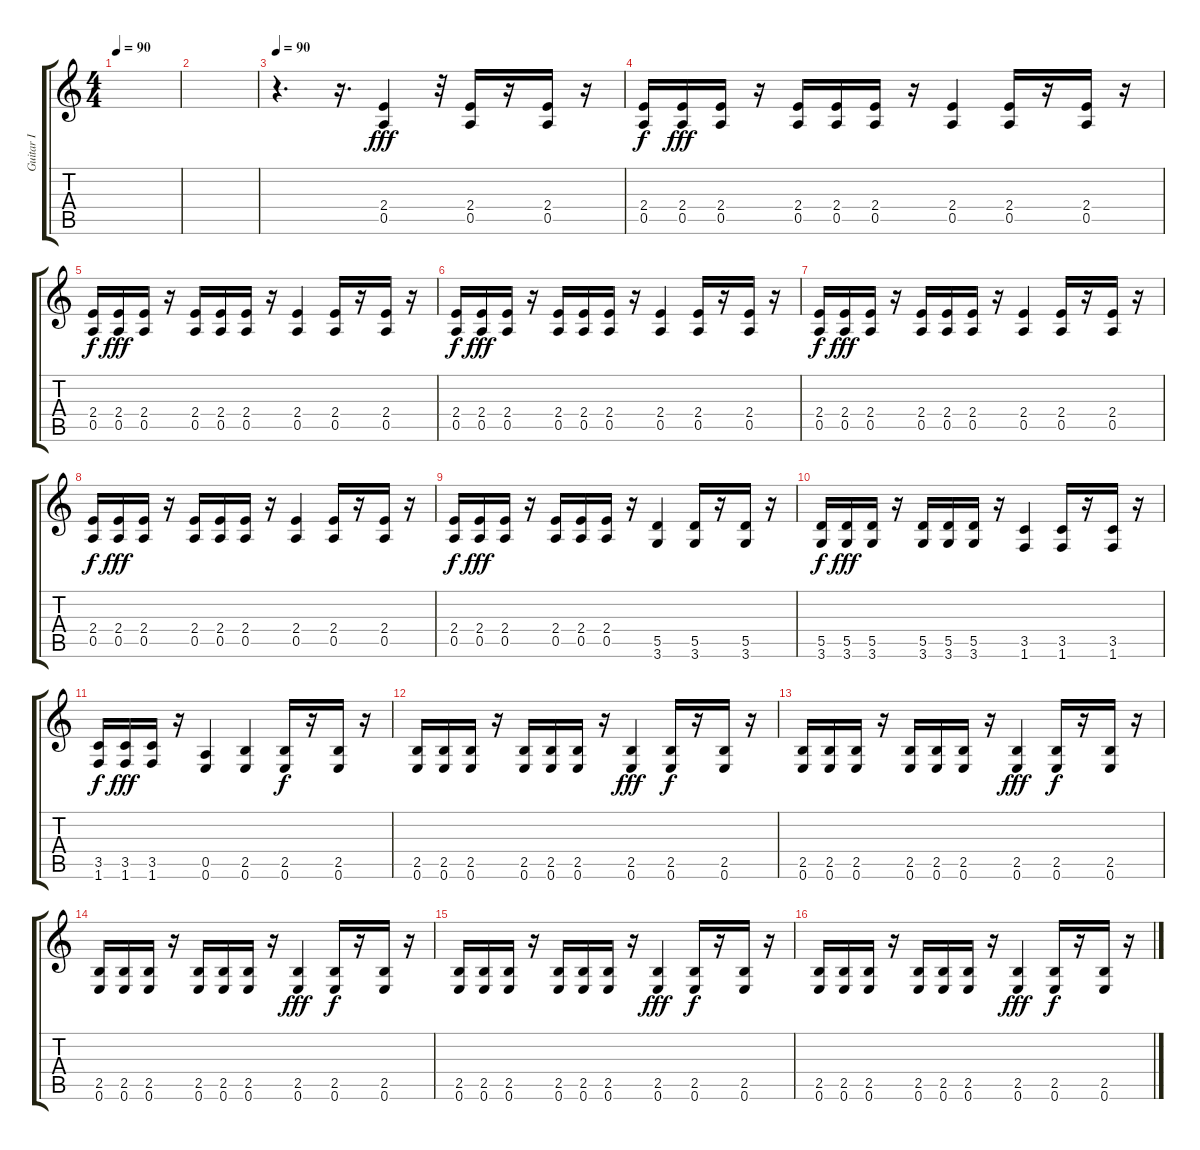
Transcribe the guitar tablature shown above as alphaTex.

\track ("Guitar I" "Guitar I") {instrument distortionguitar}
\staff {score tabs}
\tuning (E4 B3 G3 D3 A2 E2) {hide}
\ts (4 4)
\tempo 90
\clef g2
\ks c
|
|
\tempo 90
r.4{d} r.16{d} (2.4 0.5).4{dy fff} r.32 (2.4 0.5).16 r.16 (2.4 0.5).16 r.16 |
(2.4 0.5).16{dy f} (2.4 0.5).16{dy fff} (2.4 0.5).16 r.16 (2.4 0.5).16 (2.4 0.5).16 (2.4 0.5).16 r.16 (2.4 0.5).4 (2.4 0.5).16 r.16 (2.4 0.5).16 r.16 |
(2.4 0.5).16{dy f} (2.4 0.5).16{dy fff} (2.4 0.5).16 r.16 (2.4 0.5).16 (2.4 0.5).16 (2.4 0.5).16 r.16 (2.4 0.5).4 (2.4 0.5).16 r.16 (2.4 0.5).16 r.16 |
(2.4 0.5).16{dy f} (2.4 0.5).16{dy fff} (2.4 0.5).16 r.16 (2.4 0.5).16 (2.4 0.5).16 (2.4 0.5).16 r.16 (2.4 0.5).4 (2.4 0.5).16 r.16 (2.4 0.5).16 r.16 |
(2.4 0.5).16{dy f} (2.4 0.5).16{dy fff} (2.4 0.5).16 r.16 (2.4 0.5).16 (2.4 0.5).16 (2.4 0.5).16 r.16 (2.4 0.5).4 (2.4 0.5).16 r.16 (2.4 0.5).16 r.16 |
(2.4 0.5).16{dy f} (2.4 0.5).16{dy fff} (2.4 0.5).16 r.16 (2.4 0.5).16 (2.4 0.5).16 (2.4 0.5).16 r.16 (2.4 0.5).4 (2.4 0.5).16 r.16 (2.4 0.5).16 r.16 |
(2.4 0.5).16{dy f} (2.4 0.5).16{dy fff} (2.4 0.5).16 r.16 (2.4 0.5).16 (2.4 0.5).16 (2.4 0.5).16 r.16 (5.5 3.6).4 (5.5 3.6).16 r.16 (5.5 3.6).16 r.16 |
(5.5 3.6).16{dy f} (5.5 3.6).16{dy fff} (5.5 3.6).16 r.16 (5.5 3.6).16 (5.5 3.6).16 (5.5 3.6).16 r.16 (3.5 1.6).4 (3.5 1.6).16 r.16 (3.5 1.6).16 r.16 |
(3.5 1.6).16{dy f} (3.5 1.6).16{dy fff} (3.5 1.6).16 r.16 (0.5 0.6).4 (2.5 0.6).4 (2.5 0.6).16{dy f} r.16 (2.5 0.6).16 r.16 |
(2.5 0.6).16 (2.5 0.6).16 (2.5 0.6).16 r.16 (2.5 0.6).16 (2.5 0.6).16 (2.5 0.6).16 r.16 (2.5 0.6).4{dy fff} (2.5 0.6).16{dy f} r.16 (2.5 0.6).16 r.16 |
(2.5 0.6).16 (2.5 0.6).16 (2.5 0.6).16 r.16 (2.5 0.6).16 (2.5 0.6).16 (2.5 0.6).16 r.16 (2.5 0.6).4{dy fff} (2.5 0.6).16{dy f} r.16 (2.5 0.6).16 r.16 |
(2.5 0.6).16 (2.5 0.6).16 (2.5 0.6).16 r.16 (2.5 0.6).16 (2.5 0.6).16 (2.5 0.6).16 r.16 (2.5 0.6).4{dy fff} (2.5 0.6).16{dy f} r.16 (2.5 0.6).16 r.16 |
(2.5 0.6).16 (2.5 0.6).16 (2.5 0.6).16 r.16 (2.5 0.6).16 (2.5 0.6).16 (2.5 0.6).16 r.16 (2.5 0.6).4{dy fff} (2.5 0.6).16{dy f} r.16 (2.5 0.6).16 r.16 |
(2.5 0.6).16 (2.5 0.6).16 (2.5 0.6).16 r.16 (2.5 0.6).16 (2.5 0.6).16 (2.5 0.6).16 r.16 (2.5 0.6).4{dy fff} (2.5 0.6).16{dy f} r.16 (2.5 0.6).16 r.16
